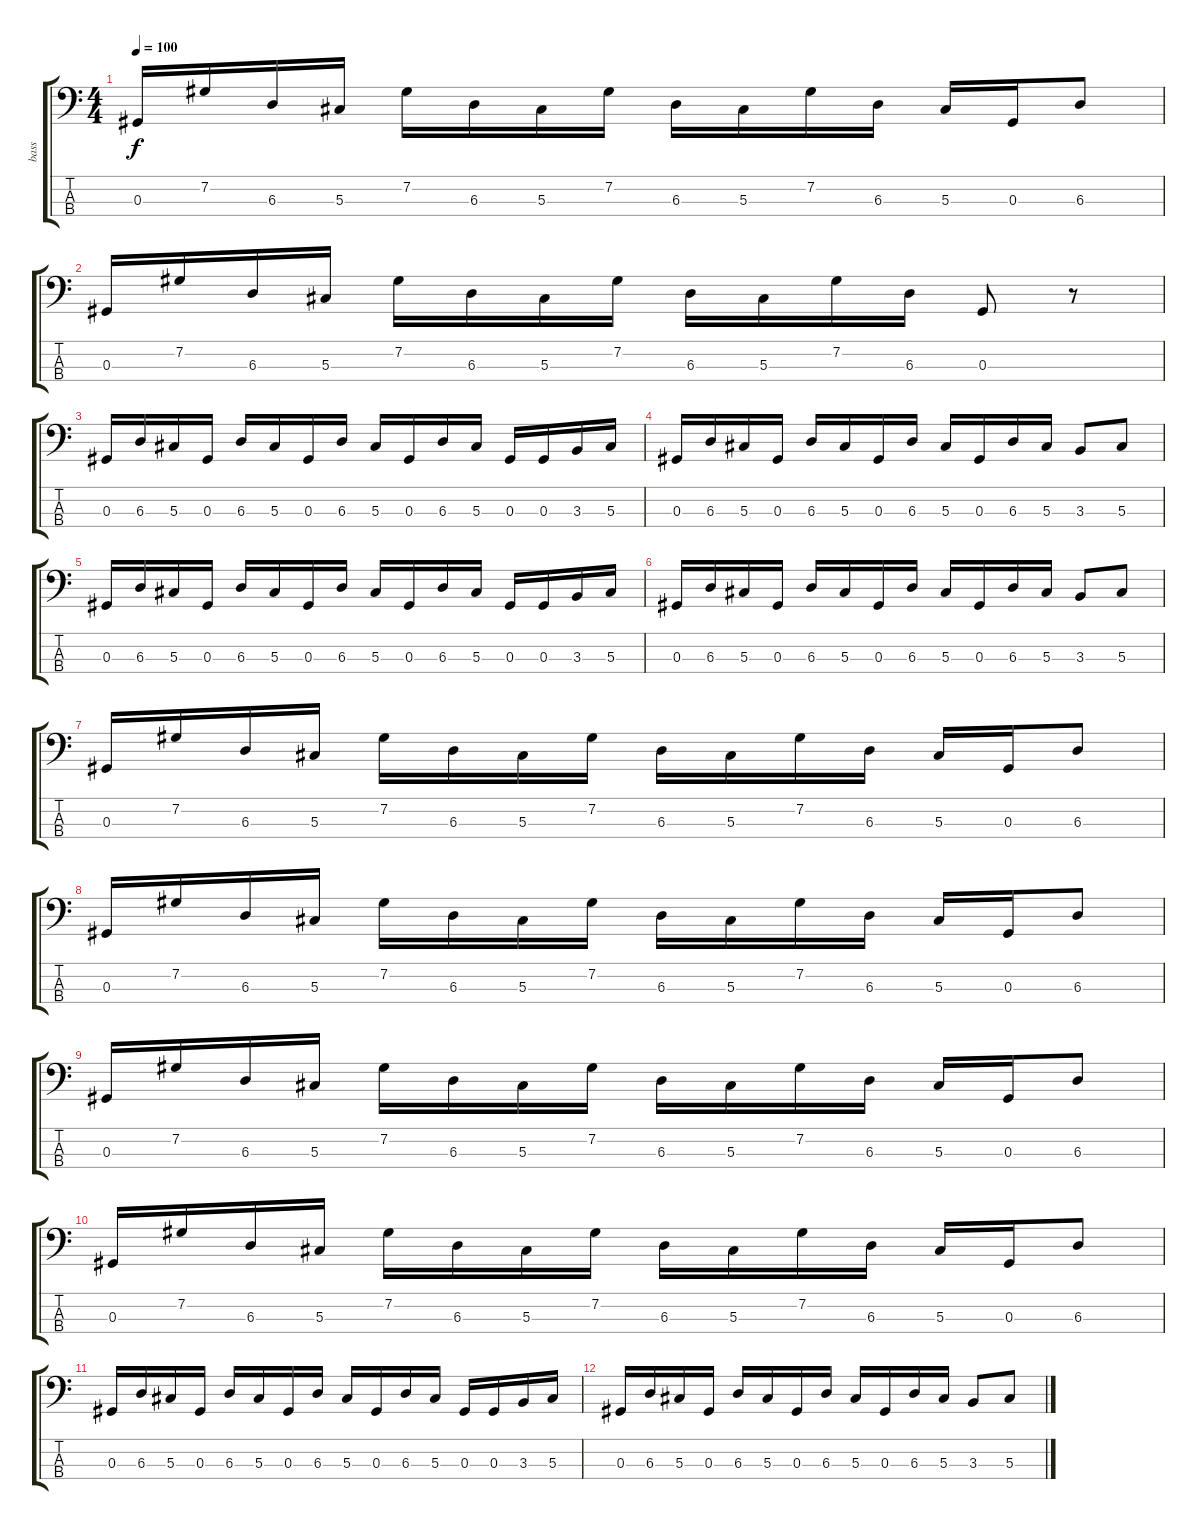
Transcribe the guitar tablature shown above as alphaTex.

\track ("bass" "bass") {instrument slapbass2}
\staff {score tabs}
\tuning (Gb2 Db2 Ab1 Eb1) {hide}
\ts (4 4)
\tempo 100
\clef f4
\ks c
0.3.16{dy f} 7.2.16 6.3.16 5.3.16 7.2.16 6.3.16 5.3.16 7.2.16 6.3.16 5.3.16 7.2.16 6.3.16 5.3.16 0.3.16 6.3.8 |
0.3.16 7.2.16 6.3.16 5.3.16 7.2.16 6.3.16 5.3.16 7.2.16 6.3.16 5.3.16 7.2.16 6.3.16 0.3.8 r.8 |
0.3.16 6.3.16 5.3.16 0.3.16 6.3.16 5.3.16 0.3.16 6.3.16 5.3.16 0.3.16 6.3.16 5.3.16 0.3.16 0.3.16 3.3.16 5.3.16 |
0.3.16 6.3.16 5.3.16 0.3.16 6.3.16 5.3.16 0.3.16 6.3.16 5.3.16 0.3.16 6.3.16 5.3.16 3.3.8 5.3.8 |
0.3.16 6.3.16 5.3.16 0.3.16 6.3.16 5.3.16 0.3.16 6.3.16 5.3.16 0.3.16 6.3.16 5.3.16 0.3.16 0.3.16 3.3.16 5.3.16 |
0.3.16 6.3.16 5.3.16 0.3.16 6.3.16 5.3.16 0.3.16 6.3.16 5.3.16 0.3.16 6.3.16 5.3.16 3.3.8 5.3.8 |
0.3.16 7.2.16 6.3.16 5.3.16 7.2.16 6.3.16 5.3.16 7.2.16 6.3.16 5.3.16 7.2.16 6.3.16 5.3.16 0.3.16 6.3.8 |
0.3.16 7.2.16 6.3.16 5.3.16 7.2.16 6.3.16 5.3.16 7.2.16 6.3.16 5.3.16 7.2.16 6.3.16 5.3.16 0.3.16 6.3.8 |
0.3.16 7.2.16 6.3.16 5.3.16 7.2.16 6.3.16 5.3.16 7.2.16 6.3.16 5.3.16 7.2.16 6.3.16 5.3.16 0.3.16 6.3.8 |
0.3.16 7.2.16 6.3.16 5.3.16 7.2.16 6.3.16 5.3.16 7.2.16 6.3.16 5.3.16 7.2.16 6.3.16 5.3.16 0.3.16 6.3.8 |
0.3.16 6.3.16 5.3.16 0.3.16 6.3.16 5.3.16 0.3.16 6.3.16 5.3.16 0.3.16 6.3.16 5.3.16 0.3.16 0.3.16 3.3.16 5.3.16 |
0.3.16 6.3.16 5.3.16 0.3.16 6.3.16 5.3.16 0.3.16 6.3.16 5.3.16 0.3.16 6.3.16 5.3.16 3.3.8 5.3.8
